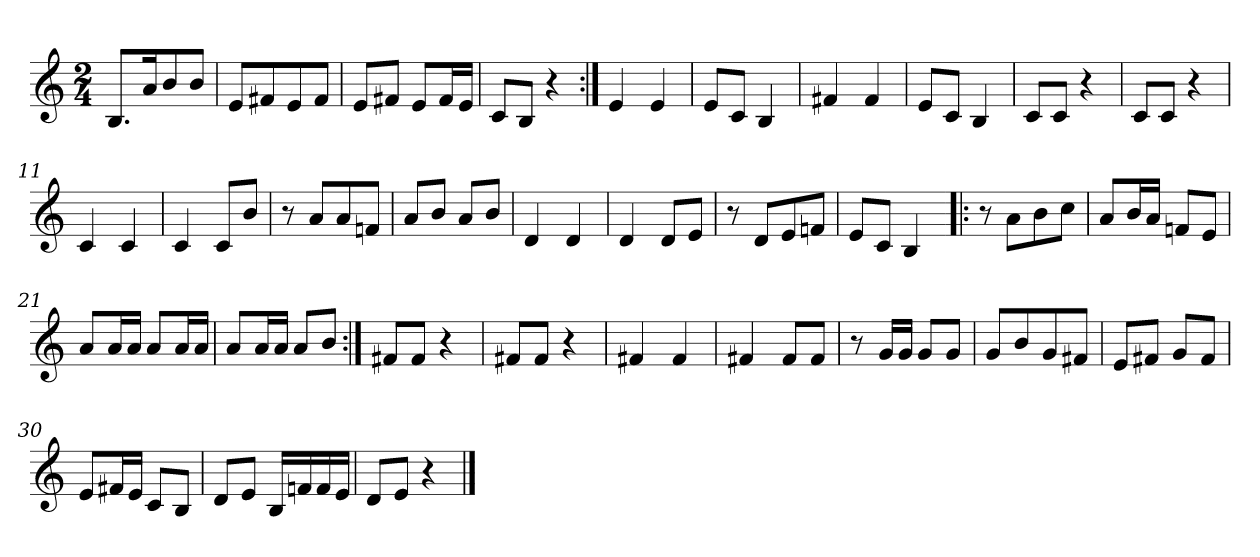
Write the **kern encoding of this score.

**kern
*part1
*staff1
*M2/4
=1
8.BL
16aK
8b
8bJ
=2
8eL
8f#X
8e
8f#J
=3
8eL
8f#XJ
8eL
16f#L
16eJJ
=4
8cL
8BJ
4r
=5:|!
4e
4e
=6
8eL
8cJ
4B
=7
4f#X
4f#
=8
8eL
8cJ
4B
=9
8cL
8cJ
4r
=10
8cL
8cJ
4r
=11
4c
4c
=12
4c
8cL
8bJ
=13
8r
8aL
8a
8fnJ
=14
8aL
8bJ
8aL
8bJ
=15
4d
4d
=16
4d
8dL
8eJ
=17
8r
8dL
8e
8fnJ
=18
8eL
8cJ
4B
=19!|:
8r
8aL
8b
8ccJ
=20
8aL
16bL
16aJJ
8fnL
8eJ
=21
8aL
16aL
16aJJ
8aL
16aL
16aJJ
=22
8aL
16aL
16aJJ
8aL
8bJ
=23:|!
8f#XL
8f#J
4r
=24
8f#XL
8f#J
4r
=25
4f#X
4f#
=26
4f#X
8f#L
8f#J
=27
8r
16gLL
16gJJ
8gL
8gJ
=28
8gL
8b
8g
8f#XJ
=29
8eL
8f#XJ
8gL
8f#J
=30
8eL
16f#XL
16eJJ
8cL
8BJ
=31
8dL
8eJ
16BLL
16fn
16f
16eJJ
=32
8dL
8eJ
4r
==
*-
